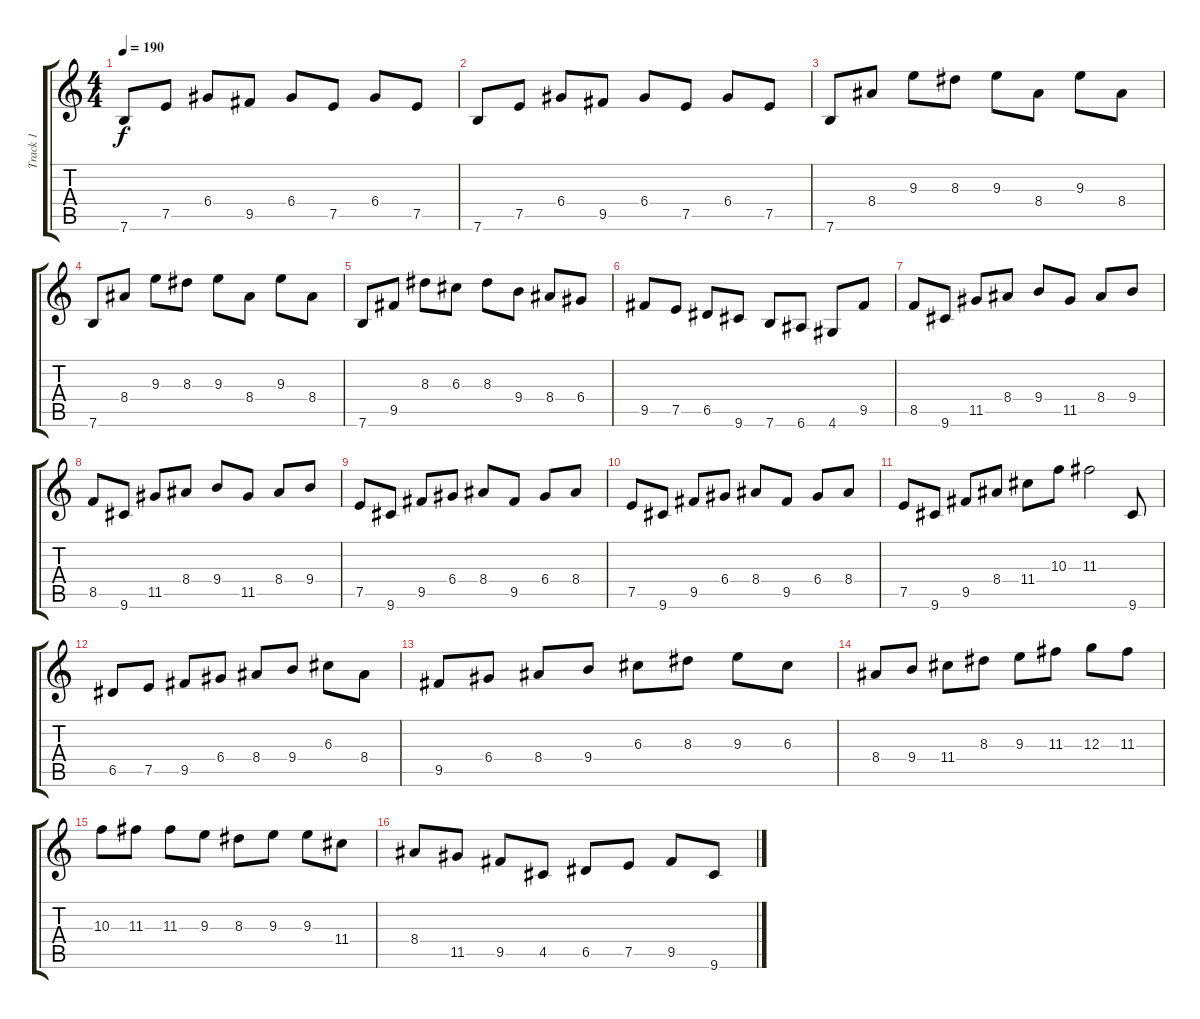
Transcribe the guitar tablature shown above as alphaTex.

\track ("Track 1" "Track 1") {instrument electricguitarjazz}
\staff {score tabs}
\tuning (E4 B3 G3 D3 A2 E2) {hide}
\ts (4 4)
\tempo 190
\clef g2
\ks c
7.6.8{dy f} 7.5.8 6.4.8 9.5.8 6.4.8 7.5.8 6.4.8 7.5.8 |
7.6.8 7.5.8 6.4.8 9.5.8 6.4.8 7.5.8 6.4.8 7.5.8 |
7.6.8 8.4.8 9.3.8 8.3.8 9.3.8 8.4.8 9.3.8 8.4.8 |
7.6.8 8.4.8 9.3.8 8.3.8 9.3.8 8.4.8 9.3.8 8.4.8 |
7.6.8 9.5.8 8.3.8 6.3.8 8.3.8 9.4.8 8.4.8 6.4.8 |
9.5.8 7.5.8 6.5.8 9.6.8 7.6.8 6.6.8 4.6.8 9.5.8 |
8.5.8 9.6.8 11.5.8 8.4.8 9.4.8 11.5.8 8.4.8 9.4.8 |
8.5.8 9.6.8 11.5.8 8.4.8 9.4.8 11.5.8 8.4.8 9.4.8 |
7.5.8 9.6.8 9.5.8 6.4.8 8.4.8 9.5.8 6.4.8 8.4.8 |
7.5.8 9.6.8 9.5.8 6.4.8 8.4.8 9.5.8 6.4.8 8.4.8 |
7.5.8 9.6.8 9.5.8 8.4.8 11.4.8 10.3.8 11.3.2 9.6.8 |
6.5.8 7.5.8 9.5.8 6.4.8 8.4.8 9.4.8 6.3.8 8.4.8 |
9.5.8 6.4.8 8.4.8 9.4.8 6.3.8 8.3.8 9.3.8 6.3.8 |
8.4.8 9.4.8 11.4.8 8.3.8 9.3.8 11.3.8 12.3.8 11.3.8 |
10.3.8 11.3.8 11.3.8 9.3.8 8.3.8 9.3.8 9.3.8 11.4.8 |
8.4.8 11.5.8 9.5.8 4.5.8 6.5.8 7.5.8 9.5.8 9.6.8
